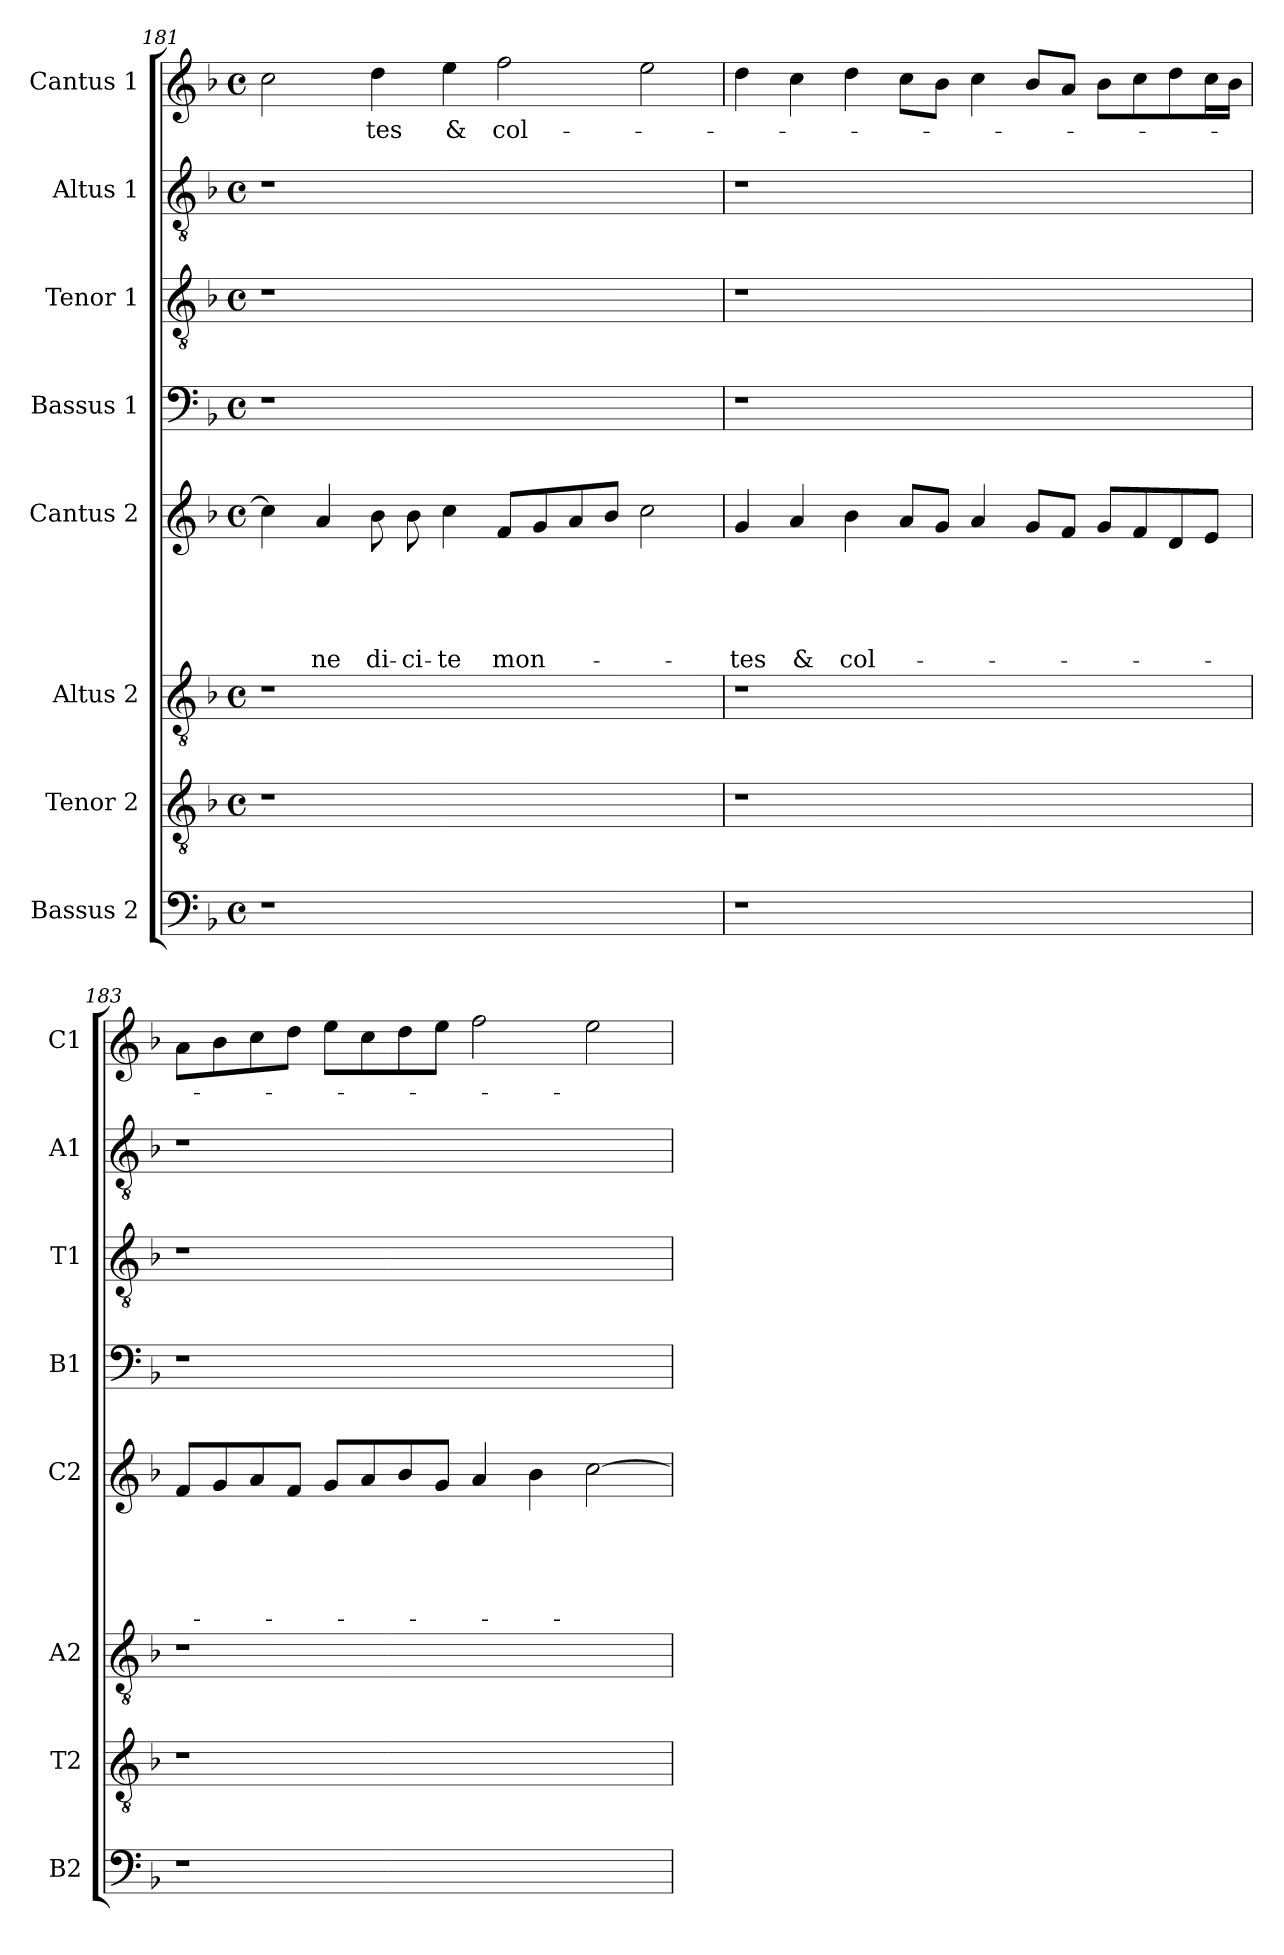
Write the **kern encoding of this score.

**kern	**kern	**kern	**kern	**text	**text	**text	**text	**text	**kern	**kern	**kern	**kern	**text
*part8	*part7	*part6	*part5	*part5	*part5	*part5	*part5	*part5	*part4	*part3	*part2	*part1	*part1
*staff8	*staff7	*staff6	*staff5	*staff5	*staff5	*staff5	*staff5	*staff5	*staff4	*staff3	*staff2	*staff1	*staff1
*I"Bassus 2	*I"Tenor 2	*I"Altus 2	*I"Cantus 2	*	*	*	*	*	*I"Bassus 1	*I"Tenor 1	*I"Altus 1	*I"Cantus 1	*
*I'B2	*I'T2	*I'A2	*I'C2	*	*	*	*	*	*I'B1	*I'T1	*I'A1	*I'C1	*
*clefF4	*clefGv2	*clefGv2	*clefG2	*	*	*	*	*	*clefF4	*clefGv2	*clefGv2	*clefG2	*
*k[b-]	*k[b-]	*k[b-]	*k[b-]	*	*	*	*	*	*k[b-]	*k[b-]	*k[b-]	*k[b-]	*
*d:	*d:	*d:	*d:	*	*	*	*	*	*d:	*d:	*d:	*d:	*
*M4/4	*M4/4	*M4/4	*M4/4	*	*	*	*	*	*M4/4	*M4/4	*M4/4	*M4/4	*
*met(c)	*met(c)	*met(c)	*met(c)	*	*	*	*	*	*met(c)	*met(c)	*met(c)	*met(c)	*
=181	=181	=181	=181	=181	=181	=181	=181	=181	=181	=181	=181	=181	=181
1r	1r	1r	4cc\]	.	.	.	.	.	1r	1r	1r	2cc\	.
.	.	.	4a/	.	.	.	.	-ne	.	.	.	.	.
.	.	.	8b-\	.	.	.	.	di-	.	.	.	4dd\	-tes
.	.	.	8b-\	.	.	.	.	-ci-	.	.	.	.	.
.	.	.	4cc\	.	.	.	.	-te	.	.	.	4ee\	&
1ryy	1ryy	1ryy	8f/L	.	.	.	.	mon-	1ryy	1ryy	1ryy	2ff\	col-
.	.	.	8g/	.	.	.	.	.	.	.	.	.	.
.	.	.	8a/	.	.	.	.	.	.	.	.	.	.
.	.	.	8b-/J	.	.	.	.	.	.	.	.	.	.
.	.	.	2cc\	.	.	.	.	.	.	.	.	2ee\	.
=182	=182	=182	=182	=182	=182	=182	=182	=182	=182	=182	=182	=182	=182
1r	1r	1r	4g/	.	.	.	.	-tes	1r	1r	1r	4dd\	.
.	.	.	4a/	.	.	.	.	&	.	.	.	4cc\	.
.	.	.	4b-\	.	.	.	.	col-	.	.	.	4dd\	.
.	.	.	8a/L	.	.	.	.	.	.	.	.	8cc\L	.
.	.	.	8g/J	.	.	.	.	.	.	.	.	8b-\J	.
1ryy	1ryy	1ryy	4a/	.	.	.	.	.	1ryy	1ryy	1ryy	4cc\	.
.	.	.	8g/L	.	.	.	.	.	.	.	.	8b-/L	.
.	.	.	8f/J	.	.	.	.	.	.	.	.	8a/J	.
.	.	.	8g/L	.	.	.	.	.	.	.	.	8b-\L	.
.	.	.	8f/	.	.	.	.	.	.	.	.	8cc\	.
.	.	.	8d/	.	.	.	.	.	.	.	.	8dd\	.
.	.	.	8e/J	.	.	.	.	.	.	.	.	16cc\L	.
.	.	.	.	.	.	.	.	.	.	.	.	16b-\JJ	.
!!LO:LB:g=z
=183	=183	=183	=183	=183	=183	=183	=183	=183	=183	=183	=183	=183	=183
1r	1r	1r	8f/L	.	.	.	.	.	1r	1r	1r	8a\L	.
.	.	.	8g/	.	.	.	.	.	.	.	.	8b-\	.
.	.	.	8a/	.	.	.	.	.	.	.	.	8cc\	.
.	.	.	8f/J	.	.	.	.	.	.	.	.	8dd\J	.
.	.	.	8g/L	.	.	.	.	.	.	.	.	8ee\L	.
.	.	.	8a/	.	.	.	.	.	.	.	.	8cc\	.
.	.	.	8b-/	.	.	.	.	.	.	.	.	8dd\	.
.	.	.	8g/J	.	.	.	.	.	.	.	.	8ee\J	.
1ryy	1ryy	1ryy	4a/	.	.	.	.	.	1ryy	1ryy	1ryy	2ff\	.
.	.	.	4b-\	.	.	.	.	.	.	.	.	.	.
.	.	.	[2cc\	.	.	.	.	.	.	.	.	2ee\	.
=	=	=	=	=	=	=	=	=	=	=	=	=	=
*-	*-	*-	*-	*-	*-	*-	*-	*-	*-	*-	*-	*-	*-
